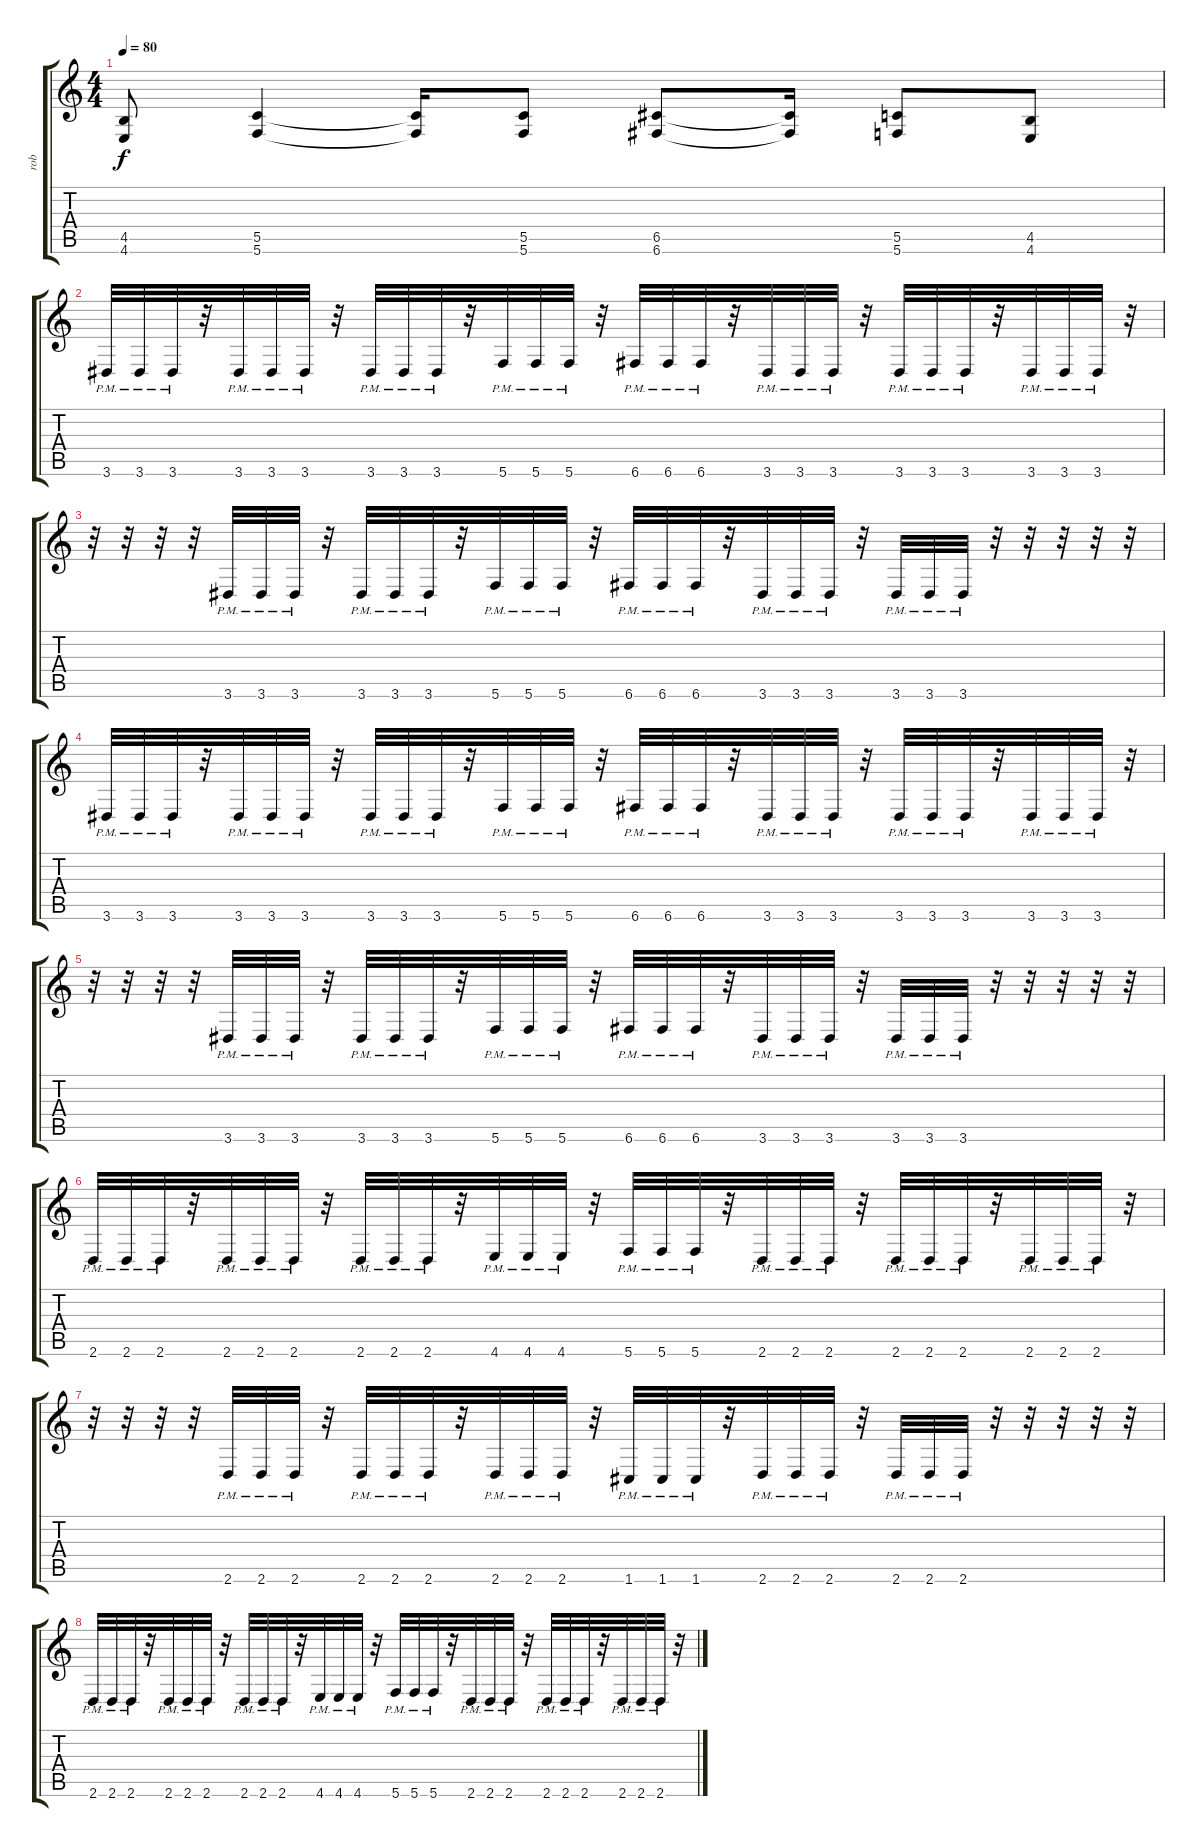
\track ("rob" "rob") {instrument distortionguitar}
\staff {score tabs}
\tuning (D4 A3 F3 C3 G2 C2) {hide}
\ts (4 4)
\tempo 80
\clef g2
\ks c
(4.5 4.6).8{dy f} (5.5 5.6).4 (5.5{t} 5.6{t}).16 (5.5 5.6).8 (6.5 6.6).8 (6.5{t} 6.6{t}).16 (5.5 5.6).8 (4.5 4.6).8 |
3.6{pm}.32 3.6{pm}.32 3.6{pm}.32 r.32 3.6{pm}.32 3.6{pm}.32 3.6{pm}.32 r.32 3.6{pm}.32 3.6{pm}.32 3.6{pm}.32 r.32 5.6{pm}.32 5.6{pm}.32 5.6{pm}.32 r.32 6.6{pm}.32 6.6{pm}.32 6.6{pm}.32 r.32 3.6{pm}.32 3.6{pm}.32 3.6{pm}.32 r.32 3.6{pm}.32 3.6{pm}.32 3.6{pm}.32 r.32 3.6{pm}.32 3.6{pm}.32 3.6{pm}.32 r.32 |
r.32 r.32 r.32 r.32 3.6{pm}.32 3.6{pm}.32 3.6{pm}.32 r.32 3.6{pm}.32 3.6{pm}.32 3.6{pm}.32 r.32 5.6{pm}.32 5.6{pm}.32 5.6{pm}.32 r.32 6.6{pm}.32 6.6{pm}.32 6.6{pm}.32 r.32 3.6{pm}.32 3.6{pm}.32 3.6{pm}.32 r.32 3.6{pm}.32 3.6{pm}.32 3.6{pm}.32 r.32 r.32 r.32 r.32 r.32 |
3.6{pm}.32 3.6{pm}.32 3.6{pm}.32 r.32 3.6{pm}.32 3.6{pm}.32 3.6{pm}.32 r.32 3.6{pm}.32 3.6{pm}.32 3.6{pm}.32 r.32 5.6{pm}.32 5.6{pm}.32 5.6{pm}.32 r.32 6.6{pm}.32 6.6{pm}.32 6.6{pm}.32 r.32 3.6{pm}.32 3.6{pm}.32 3.6{pm}.32 r.32 3.6{pm}.32 3.6{pm}.32 3.6{pm}.32 r.32 3.6{pm}.32 3.6{pm}.32 3.6{pm}.32 r.32 |
r.32 r.32 r.32 r.32 3.6{pm}.32 3.6{pm}.32 3.6{pm}.32 r.32 3.6{pm}.32 3.6{pm}.32 3.6{pm}.32 r.32 5.6{pm}.32 5.6{pm}.32 5.6{pm}.32 r.32 6.6{pm}.32 6.6{pm}.32 6.6{pm}.32 r.32 3.6{pm}.32 3.6{pm}.32 3.6{pm}.32 r.32 3.6{pm}.32 3.6{pm}.32 3.6{pm}.32 r.32 r.32 r.32 r.32 r.32 |
2.6{pm}.32 2.6{pm}.32 2.6{pm}.32 r.32 2.6{pm}.32 2.6{pm}.32 2.6{pm}.32 r.32 2.6{pm}.32 2.6{pm}.32 2.6{pm}.32 r.32 4.6{pm}.32 4.6{pm}.32 4.6{pm}.32 r.32 5.6{pm}.32 5.6{pm}.32 5.6{pm}.32 r.32 2.6{pm}.32 2.6{pm}.32 2.6{pm}.32 r.32 2.6{pm}.32 2.6{pm}.32 2.6{pm}.32 r.32 2.6{pm}.32 2.6{pm}.32 2.6{pm}.32 r.32 |
r.32 r.32 r.32 r.32 2.6{pm}.32 2.6{pm}.32 2.6{pm}.32 r.32 2.6{pm}.32 2.6{pm}.32 2.6{pm}.32 r.32 2.6{pm}.32 2.6{pm}.32 2.6{pm}.32 r.32 1.6{pm}.32 1.6{pm}.32 1.6{pm}.32 r.32 2.6{pm}.32 2.6{pm}.32 2.6{pm}.32 r.32 2.6{pm}.32 2.6{pm}.32 2.6{pm}.32 r.32 r.32 r.32 r.32 r.32 |
2.6{pm}.32 2.6{pm}.32 2.6{pm}.32 r.32 2.6{pm}.32 2.6{pm}.32 2.6{pm}.32 r.32 2.6{pm}.32 2.6{pm}.32 2.6{pm}.32 r.32 4.6{pm}.32 4.6{pm}.32 4.6{pm}.32 r.32 5.6{pm}.32 5.6{pm}.32 5.6{pm}.32 r.32 2.6{pm}.32 2.6{pm}.32 2.6{pm}.32 r.32 2.6{pm}.32 2.6{pm}.32 2.6{pm}.32 r.32 2.6{pm}.32 2.6{pm}.32 2.6{pm}.32 r.32
